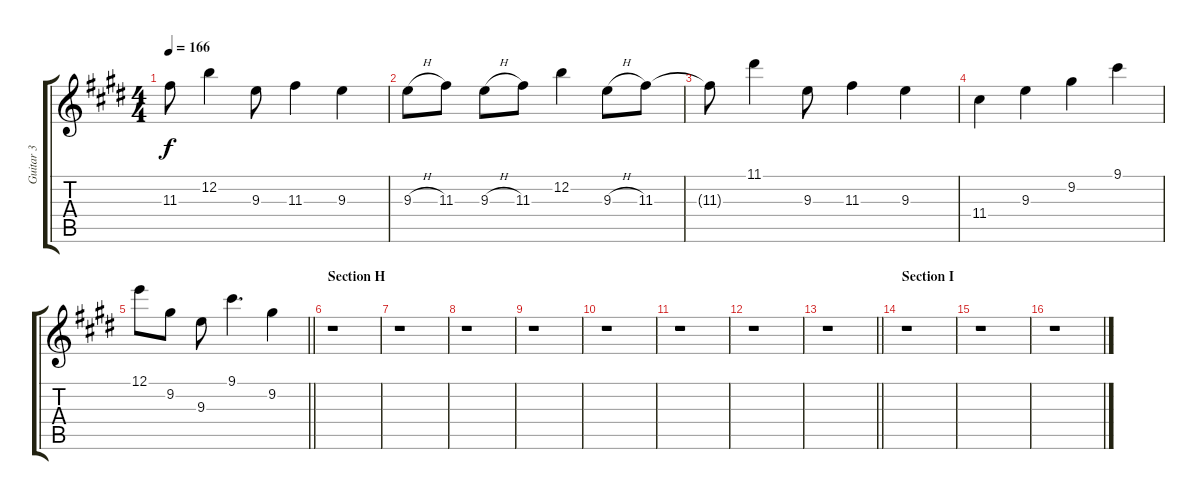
\track ("Guitar 3" "Guitar 3") {instrument electricguitarjazz}
\staff {score tabs}
\tuning (E4 B3 G3 D3 A2 E2) {hide}
\ts (4 4)
\tempo 166
\clef g2
\ks e
11.3{t}.8{dy f} 12.2.4 9.3.8 11.3.4 9.3.4 |
9.3{h}.8 11.3.8 9.3{h}.8 11.3.8 12.2.4 9.3{h}.8 11.3.8 |
11.3{t}.8 11.1.4 9.3.8 11.3.4 9.3.4 |
11.4.4 9.3.4 9.2.4 9.1.4 |
\barLineRight lightlight
12.1.8 9.2.8 9.3.8 9.1.4{d} 9.2.4 |
\section ("" "Section H")
r.1 |
r.1 |
r.1 |
r.1 |
r.1 |
r.1 |
r.1 |
\barLineRight lightlight
r.1 |
\section ("" "Section I")
r.1 |
r.1 |
r.1
